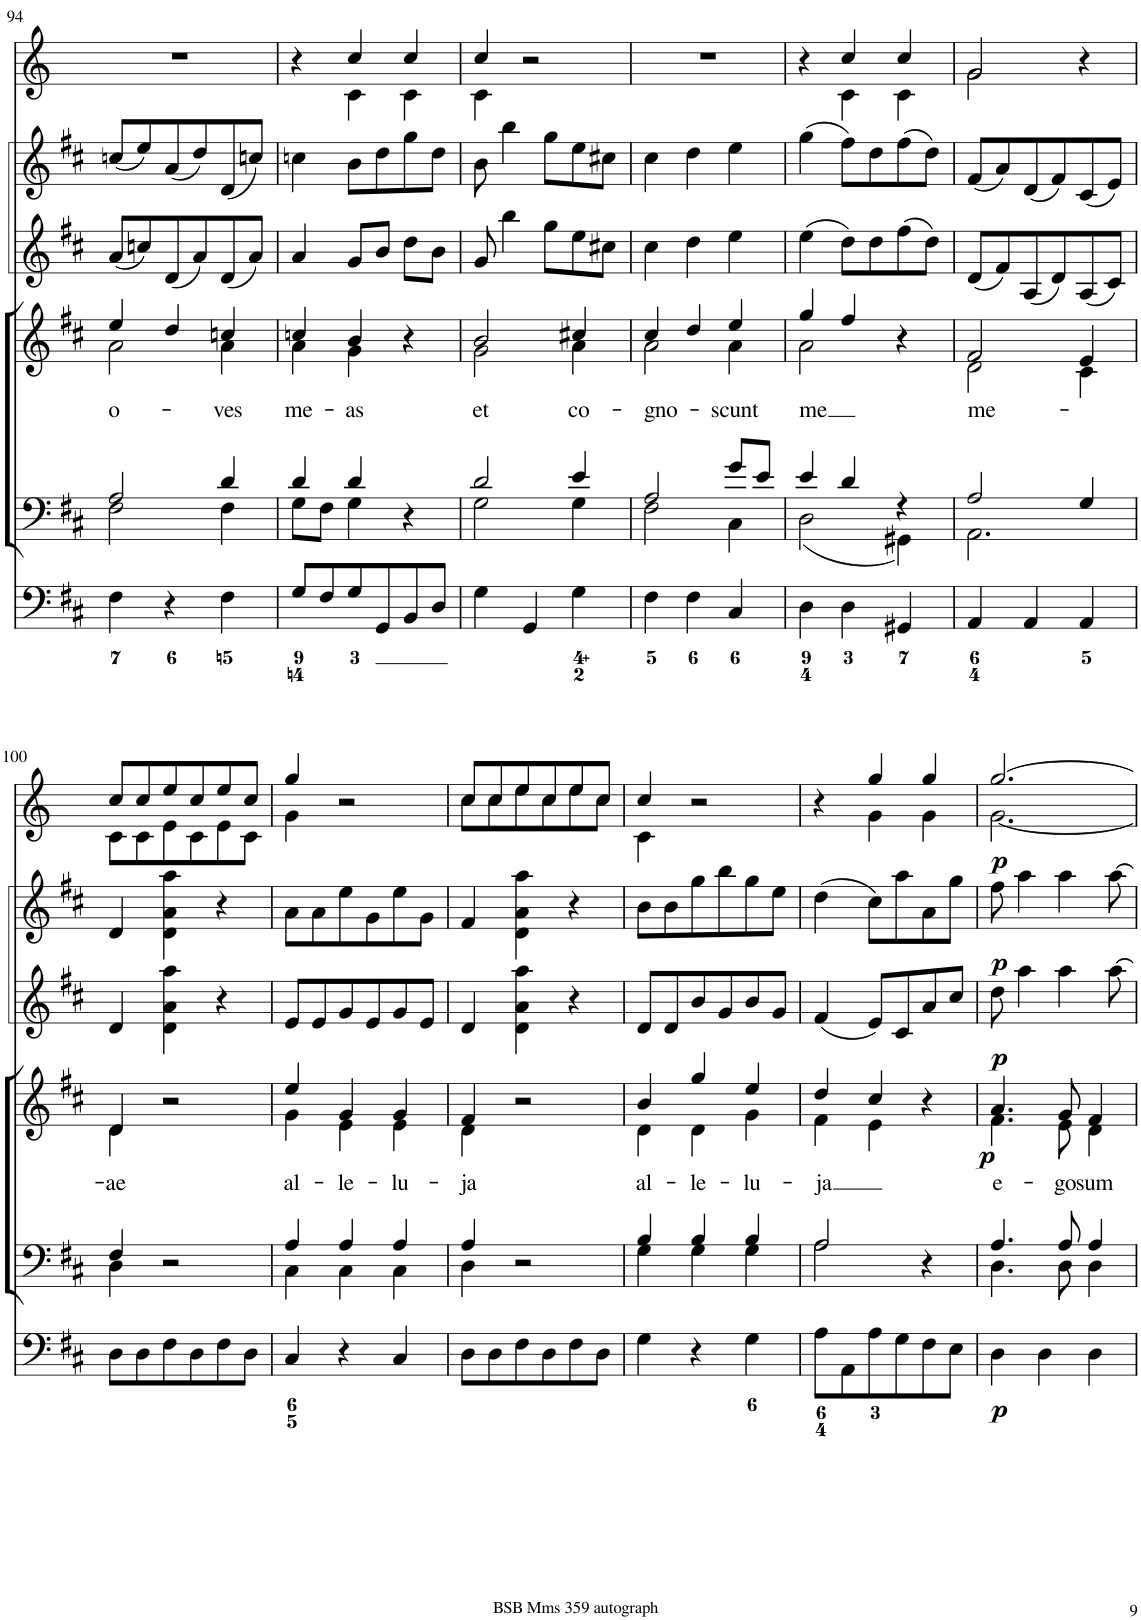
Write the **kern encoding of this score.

**kern	**dynam	**kern	**kern	**text	**dynam	**kern	**dynam	**kern	**dynam	**kern	**dynam
*part6	*part6	*part5	*part4	*part4	*part4	*part3	*part3	*part2	*part2	*part1	*part1
*staff6	*staff6	*staff5	*staff4	*staff4	*staff4	*staff3	*staff3	*staff2	*staff2	*staff1	*staff1
*I"Organ	*	*I"Voice	*I"Voice	*	*	*I"Violin	*	*I"Violini	*	*I"Corni in D	*
*	*	*	*	*	*	*I'Vln	*	*I'Vln	*	*	*
!!LO:PB:g=z
*clefF4	*	*clefF4	*clefG2	*	*	*clefG2	*	*clefG2	*	*clefG2	*
*	*	*	*	*	*	*	*	*	*	*Trd6c10	*
*k[f#c#]	*	*k[f#c#]	*k[f#c#]	*	*	*k[f#c#]	*	*k[f#c#]	*	*k[]	*
*M3/4	*	*M3/4	*M3/4	*	*	*M3/4	*	*M3/4	*	*M3/4	*
=94	=94	=94	=94	=94	=94	=94	=94	=94	=94	=94	=94
*	*	*^	*	*	*	*	*	*	*	*	*
!	!	!	!	!	!LO:LY:b	!	!	!	!	!	!	!
*	*	*	*	*^	*	*	*	*	*	*	*	*
4F#\	.	2A/	2F#\	4ee/	2a\	o-	.	(8a/L	.	(8ccn/L	.	2.r	.
.	.	.	.	.	.	.	.	8ccn/)	.	8ee/)	.	.	.
4r	.	.	.	4dd/	.	.	.	(8d/	.	(8a/	.	.	.
.	.	.	.	.	.	.	.	8a/)	.	8dd/)	.	.	.
!	!	!	!	!	!	!LO:LY:b	!	!	!	!	!	!	!
4F#\	.	4d/	4F#\	4ccn/	4a\	-ves	.	(8d/	.	(8d/	.	.	.
.	.	.	.	.	.	.	.	8a/J)	.	8ccn/J)	.	.	.
=95	=95	=95	=95	=95	=95	=95	=95	=95	=95	=95	=95	=95	=95
!	!	!	!	!	!	!LO:LY:b	!	!	!	!	!	!	!
*	*	*	*	*	*	*	*	*	*	*	*	*^	*
8G/L	.	4d/	8G\L	4ccn/	4a\	me-	.	4a/	.	4ccn\	.	4r	4ryy	.
8F#/	.	.	8F#\J	.	.	.	.	.	.	.	.	.	.	.
!	!	!	!	!	!	!LO:LY:b	!	!	!	!	!	!	!	!
8G/	.	4d/	4G\	4b/	4g\	-as	.	8g/L	.	8b\L	.	4cc/	4c\	.
8GG/	.	.	.	.	.	.	.	8b/J	.	8dd\	.	.	.	.
8BB/	.	4r	4ryy	4r	4ryy	.	.	8dd\L	.	8gg\	.	4cc/	4c\	.
8D/J	.	.	.	.	.	.	.	8b\J	.	8dd\J	.	.	.	.
=96	=96	=96	=96	=96	=96	=96	=96	=96	=96	=96	=96	=96	=96	=96
!	!	!	!	!	!	!LO:LY:b	!	!	!	!	!	!	!	!
4G\	.	2d/	2G\	2b/	2g\	et	.	8g/	.	8b\	.	4cc/	4c\	.
.	.	.	.	.	.	.	.	4bb\	.	4bb\	.	.	.	.
4GG/	.	.	.	.	.	.	.	.	.	.	.	2r	2ryy	.
.	.	.	.	.	.	.	.	8gg\L	.	8gg\L	.	.	.	.
!	!	!	!	!	!	!LO:LY:b	!	!	!	!	!	!	!	!
4G\	.	4e/	4G\	4cc#X/	4a\	co-	.	8ee\	.	8ee\	.	.	.	.
.	.	.	.	.	.	.	.	8cc#X\J	.	8cc#X\J	.	.	.	.
*	*	*	*	*	*	*	*	*	*	*	*	*v	*v	*
=97	=97	=97	=97	=97	=97	=97	=97	=97	=97	=97	=97	=97	=97
!	!	!	!	!	!	!LO:LY:b	!	!	!	!	!	!	!
4F#\	.	2A/	2F#\	4cc#/	2a\	-gno-	.	4cc#\	.	4cc#\	.	2.r	.
4F#\	.	.	.	4dd/	.	.	.	4dd\	.	4dd\	.	.	.
!	!	!	!	!	!	!LO:LY:b	!	!	!	!	!	!	!
4C#/	.	8g/L	4C#\	4ee/	4a\	-scunt	.	4ee\	.	4ee\	.	.	.
.	.	8e/J	.	.	.	.	.	.	.	.	.	.	.
=98	=98	=98	=98	=98	=98	=98	=98	=98	=98	=98	=98	=98	=98
!	!	!	!	!	!	!LO:LY:b	!	!	!	!	!	!	!
*	*	*	*	*	*	*	*	*	*	*	*	*^	*
4D\	.	4e/	(2D\	4gg/	2a\	me	.	(4ee\	.	(4gg\	.	4r	4ryy	.
4D\	.	4d/	.	4ff#/	.	.	.	8dd\L)	.	8ff#\L)	.	4cc/	4c\	.
.	.	.	.	.	.	.	.	8dd\	.	8dd\	.	.	.	.
4GG#X/	.	4r	4GG#X\)	4r	4ryy	.	.	(8ff#\	.	(8ff#\	.	4cc/	4c\	.
.	.	.	.	.	.	.	.	8dd\J)	.	8dd\J)	.	.	.	.
=99	=99	=99	=99	=99	=99	=99	=99	=99	=99	=99	=99	=99	=99	=99
!	!	!	!	!	!	!LO:LY:b	!	!	!	!	!	!	!	!
4AA/	.	2A/	2.AA\	2f#/	2d\	me-	.	(8d/L	.	(8f#/L	.	2g/	2g\	.
.	.	.	.	.	.	.	.	8f#/)	.	8a/)	.	.	.	.
4AA/	.	.	.	.	.	.	.	(8A/	.	(8d/	.	.	.	.
.	.	.	.	.	.	.	.	8d/)	.	8f#/)	.	.	.	.
4AA/	.	4G/	.	4e/	4c#\	.	.	(8A/	.	(8c#/	.	4r	4ryy	.
.	.	.	.	.	.	.	.	8c#/J)	.	8e/J)	.	.	.	.
!!LO:LB:g=z	!!
=100	=100	=100	=100	=100	=100	=100	=100	=100	=100	=100	=100	=100	=100	=100
!	!	!	!	!	!	!LO:LY:b	!	!	!	!	!	!	!	!
8D\L	.	4F#/	4D\	4d/	4d\	-ae	.	4d/	.	4d/	.	8cc/L	8c\L	.
8D\	.	.	.	.	.	.	.	.	.	.	.	8cc/	8c\	.
8F#\	.	2r	2ryy	2r	2ryy	.	.	4d\ 4a\ 4aa\	.	4d\ 4a\ 4aa\	.	8ee/	8e\	.
8D\	.	.	.	.	.	.	.	.	.	.	.	8cc/	8c\	.
8F#\	.	.	.	.	.	.	.	4r	.	4r	.	8ee/	8e\	.
8D\J	.	.	.	.	.	.	.	.	.	.	.	8cc/J	8c\J	.
=101	=101	=101	=101	=101	=101	=101	=101	=101	=101	=101	=101	=101	=101	=101
!	!	!	!	!	!	!LO:LY:b	!	!	!	!	!	!	!	!
4C#/	.	4A/	4C#\	4ee/	4g\	al-	.	8e/L	.	8a\L	.	4gg/	4g\	.
.	.	.	.	.	.	.	.	8e/	.	8a\	.	.	.	.
!	!	!	!	!	!	!LO:LY:b	!	!	!	!	!	!	!	!
4r	.	4A/	4C#\	4g/	4e\	-le-	.	8g/	.	8ee\	.	2r	2ryy	.
.	.	.	.	.	.	.	.	8e/	.	8g\	.	.	.	.
!	!	!	!	!	!	!LO:LY:b	!	!	!	!	!	!	!	!
4C#/	.	4A/	4C#\	4g/	4e\	-lu-	.	8g/	.	8ee\	.	.	.	.
.	.	.	.	.	.	.	.	8e/J	.	8g\J	.	.	.	.
=102	=102	=102	=102	=102	=102	=102	=102	=102	=102	=102	=102	=102	=102	=102
!	!	!	!	!	!	!LO:LY:b	!	!	!	!	!	!	!	!
8D\L	.	4A/	4D\	4f#/	4d\	-ja	.	4d/	.	4f#/	.	8cc/L	8cc\L	.
8D\	.	.	.	.	.	.	.	.	.	.	.	8cc/	8cc\	.
8F#\	.	2r	2ryy	2r	2ryy	.	.	4d\ 4a\ 4aa\	.	4d\ 4a\ 4aa\	.	8ee/	8ee\	.
8D\	.	.	.	.	.	.	.	.	.	.	.	8cc/	8cc\	.
8F#\	.	.	.	.	.	.	.	4r	.	4r	.	8ee/	8ee\	.
8D\J	.	.	.	.	.	.	.	.	.	.	.	8cc/J	8cc\J	.
=103	=103	=103	=103	=103	=103	=103	=103	=103	=103	=103	=103	=103	=103	=103
!	!	!	!	!	!	!LO:LY:b	!	!	!	!	!	!	!	!
4G\	.	4B/	4G\	4b/	4d\	al-	.	8d/L	.	8b\L	.	4cc/	4c\	.
.	.	.	.	.	.	.	.	8d/	.	8b\	.	.	.	.
!	!	!	!	!	!	!LO:LY:b	!	!	!	!	!	!	!	!
4r	.	4B/	4G\	4gg/	4d\	-le-	.	8b/	.	8gg\	.	2r	2ryy	.
.	.	.	.	.	.	.	.	8g/	.	8bb\	.	.	.	.
!	!	!	!	!	!	!LO:LY:b	!	!	!	!	!	!	!	!
4G\	.	4B/	4G\	4ee/	4g\	-lu-	.	8b/	.	8gg\	.	.	.	.
.	.	.	.	.	.	.	.	8g/J	.	8ee\J	.	.	.	.
=104	=104	=104	=104	=104	=104	=104	=104	=104	=104	=104	=104	=104	=104	=104
!	!	!	!	!	!	!LO:LY:b	!	!	!	!	!	!	!	!
8A\L	.	2A/	2A\	4dd/	4f#\	-ja	.	(4f#/	.	(4dd\	.	4r	4ryy	.
8AA\	.	.	.	.	.	.	.	.	.	.	.	.	.	.
8A\	.	.	.	4cc#/	4e\	.	.	8e/L)	.	8cc#\L)	.	4gg/	4g\	.
8G\	.	.	.	.	.	.	.	8c#/	.	8aa\	.	.	.	.
8F#\	.	4r	4ryy	4r	4ryy	.	.	8a/	.	8a\	.	4gg/	4g\	.
8E\J	.	.	.	.	.	.	.	8cc#/J	.	8gg\J	.	.	.	.
=105	=105	=105	=105	=105	=105	=105	=105	=105	=105	=105	=105	=105	=105	=105
!	!LO:DY:b	!	!	!	!	!LO:LY:b	!LO:DY:b	!	!LO:DY:b	!	!LO:DY:b	!	!	!LO:DY:b
4D\	p	4.A/	4.D\	4.a/	4.f#\	e-	p	8dd\	p	8ff#\	p	[2.gg/	[2.g\	p
.	.	.	.	.	.	.	.	4aa\	.	4aa\	.	.	.	.
4D\	.	.	.	.	.	.	.	.	.	.	.	.	.	.
!	!	!	!	!	!	!LO:LY:b	!	!	!	!	!	!	!	!
.	.	8A/	8D\	8g/	8e\	-go	.	4aa\	.	4aa\	.	.	.	.
!	!	!	!	!	!	!LO:LY:b	!	!	!	!	!	!	!	!
4D\	.	4A/	4D\	4f#/	4d\	sum	.	.	.	.	.	.	.	.
.	.	.	.	.	.	.	.	[8aa\	.	[8aa\	.	.	.	.
*	*	*v	*v	*	*	*	*	*	*	*	*	*v	*v	*
*	*	*	*v	*v	*	*	*	*	*	*	*	*
=	=	=	=	=	=	=	=	=	=	=	=
*-	*-	*-	*-	*-	*-	*-	*-	*-	*-	*-	*-
